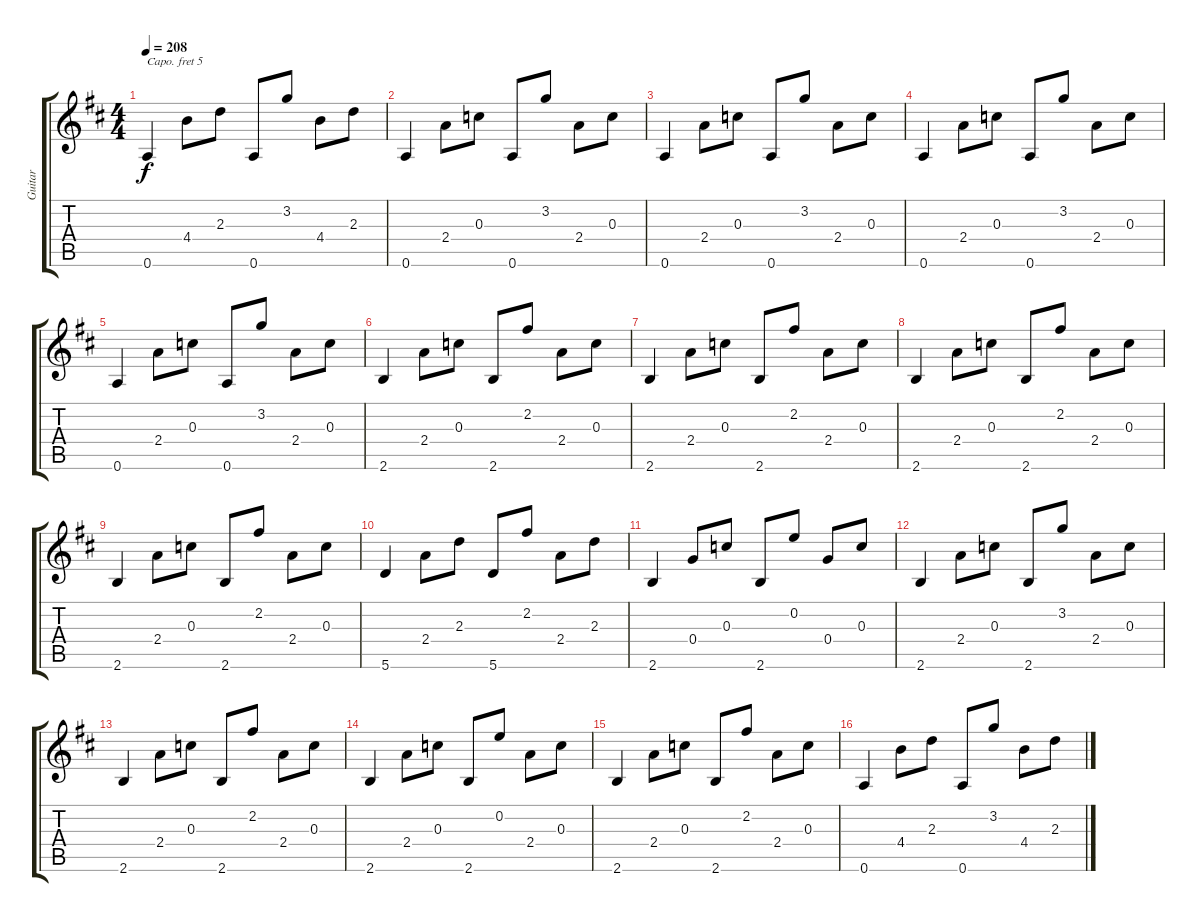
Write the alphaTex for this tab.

\track ("Guitar" "Guitar") {instrument acousticguitarnylon}
\staff {score tabs}
\capo 5
\tuning (E4 B3 G3 D3 A2 E2) {hide}
\ts (4 4)
\tempo 208
\clef g2
\ks d
0.6.4{dy f} 4.4.8 2.3.8 0.6.8 3.2.8 4.4.8 2.3.8 |
0.6.4 2.4.8 0.3.8 0.6.8 3.2.8 2.4.8 0.3.8 |
0.6.4 2.4.8 0.3.8 0.6.8 3.2.8 2.4.8 0.3.8 |
0.6.4 2.4.8 0.3.8 0.6.8 3.2.8 2.4.8 0.3.8 |
0.6.4 2.4.8 0.3.8 0.6.8 3.2.8 2.4.8 0.3.8 |
2.6.4 2.4.8 0.3.8 2.6.8 2.2.8 2.4.8 0.3.8 |
2.6.4 2.4.8 0.3.8 2.6.8 2.2.8 2.4.8 0.3.8 |
2.6.4 2.4.8 0.3.8 2.6.8 2.2.8 2.4.8 0.3.8 |
2.6.4 2.4.8 0.3.8 2.6.8 2.2.8 2.4.8 0.3.8 |
5.6.4 2.4.8 2.3.8 5.6.8 2.2.8 2.4.8 2.3.8 |
2.6.4 0.4.8 0.3.8 2.6.8 0.2.8 0.4.8 0.3.8 |
2.6.4 2.4.8 0.3.8 2.6.8 3.2.8 2.4.8 0.3.8 |
2.6.4 2.4.8 0.3.8 2.6.8 2.2.8 2.4.8 0.3.8 |
2.6.4 2.4.8 0.3.8 2.6.8 0.2.8 2.4.8 0.3.8 |
2.6.4 2.4.8 0.3.8 2.6.8 2.2.8 2.4.8 0.3.8 |
0.6.4 4.4.8 2.3.8 0.6.8 3.2.8 4.4.8 2.3.8
